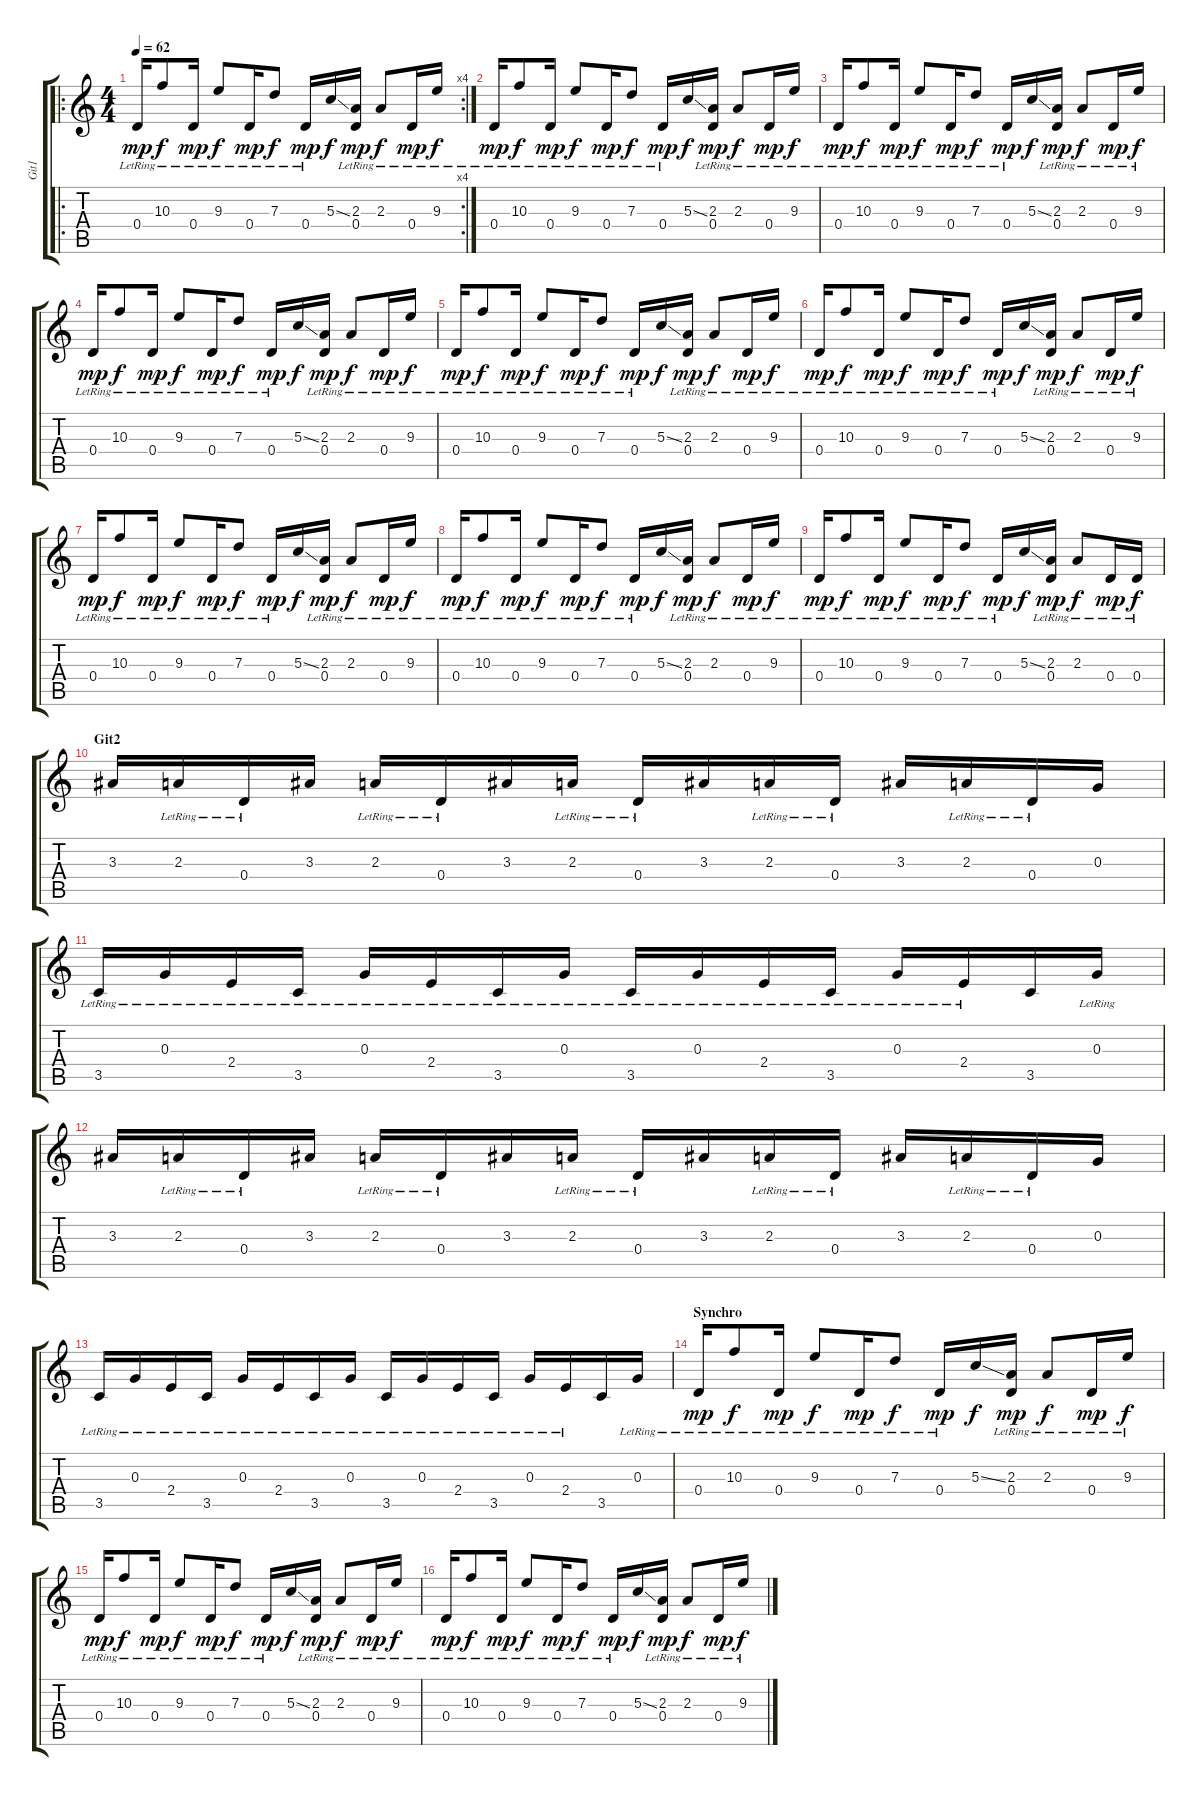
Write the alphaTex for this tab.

\track ("Git1" "Git1") {instrument electricguitarjazz}
\staff {score tabs}
\tuning (E4 B3 G3 D3 A2 E2) {hide}
\ro
\rc 4
\ts (4 4)
\tempo 62
\clef g2
\ks c
0.4{lr}.16{dy mp instrument electricguitarjazz} 10.3{lr}.8{dy f} 0.4{lr}.16{dy mp} 9.3{lr}.8{dy f} 0.4{lr}.16{dy mp} 7.3{lr}.8{dy f} 0.4{lr}.16{dy mp} 5.3{ss}.16{dy f} (2.3 0.4{lr}).16{dy mp} 2.3{lr}.8{dy f} 0.4{lr}.16{dy mp} 9.3{lr}.16{dy f} |
0.4{lr}.16{dy mp} 10.3{lr}.8{dy f} 0.4{lr}.16{dy mp} 9.3{lr}.8{dy f} 0.4{lr}.16{dy mp} 7.3{lr}.8{dy f} 0.4{lr}.16{dy mp} 5.3{ss}.16{dy f} (2.3 0.4{lr}).16{dy mp} 2.3{lr}.8{dy f} 0.4{lr}.16{dy mp} 9.3{lr}.16{dy f} |
0.4{lr}.16{dy mp} 10.3{lr}.8{dy f} 0.4{lr}.16{dy mp} 9.3{lr}.8{dy f} 0.4{lr}.16{dy mp} 7.3{lr}.8{dy f} 0.4{lr}.16{dy mp} 5.3{ss}.16{dy f} (2.3 0.4{lr}).16{dy mp} 2.3{lr}.8{dy f} 0.4{lr}.16{dy mp} 9.3{lr}.16{dy f} |
0.4{lr}.16{dy mp} 10.3{lr}.8{dy f} 0.4{lr}.16{dy mp} 9.3{lr}.8{dy f} 0.4{lr}.16{dy mp} 7.3{lr}.8{dy f} 0.4{lr}.16{dy mp} 5.3{ss}.16{dy f} (2.3 0.4{lr}).16{dy mp} 2.3{lr}.8{dy f} 0.4{lr}.16{dy mp} 9.3{lr}.16{dy f} |
0.4{lr}.16{dy mp} 10.3{lr}.8{dy f} 0.4{lr}.16{dy mp} 9.3{lr}.8{dy f} 0.4{lr}.16{dy mp} 7.3{lr}.8{dy f} 0.4{lr}.16{dy mp} 5.3{ss}.16{dy f} (2.3 0.4{lr}).16{dy mp} 2.3{lr}.8{dy f} 0.4{lr}.16{dy mp} 9.3{lr}.16{dy f} |
0.4{lr}.16{dy mp} 10.3{lr}.8{dy f} 0.4{lr}.16{dy mp} 9.3{lr}.8{dy f} 0.4{lr}.16{dy mp} 7.3{lr}.8{dy f} 0.4{lr}.16{dy mp} 5.3{ss}.16{dy f} (2.3 0.4{lr}).16{dy mp} 2.3{lr}.8{dy f} 0.4{lr}.16{dy mp} 9.3{lr}.16{dy f} |
0.4{lr}.16{dy mp} 10.3{lr}.8{dy f} 0.4{lr}.16{dy mp} 9.3{lr}.8{dy f} 0.4{lr}.16{dy mp} 7.3{lr}.8{dy f} 0.4{lr}.16{dy mp} 5.3{ss}.16{dy f} (2.3 0.4{lr}).16{dy mp} 2.3{lr}.8{dy f} 0.4{lr}.16{dy mp} 9.3{lr}.16{dy f} |
0.4{lr}.16{dy mp} 10.3{lr}.8{dy f} 0.4{lr}.16{dy mp} 9.3{lr}.8{dy f} 0.4{lr}.16{dy mp} 7.3{lr}.8{dy f} 0.4{lr}.16{dy mp} 5.3{ss}.16{dy f} (2.3 0.4{lr}).16{dy mp} 2.3{lr}.8{dy f} 0.4{lr}.16{dy mp} 9.3{lr}.16{dy f} |
0.4{lr}.16{dy mp} 10.3{lr}.8{dy f} 0.4{lr}.16{dy mp} 9.3{lr}.8{dy f} 0.4{lr}.16{dy mp} 7.3{lr}.8{dy f} 0.4{lr}.16{dy mp} 5.3{ss}.16{dy f} (2.3 0.4{lr}).16{dy mp} 2.3{lr}.8{dy f} 0.4{lr}.16{dy mp} 0.4{lr}.16{dy f} |
\section ("" "Git2")
3.3.16 2.3{lr}.16 0.4{lr}.16 3.3.16 2.3{lr}.16 0.4{lr}.16 3.3.16 2.3{lr}.16 0.4{lr}.16 3.3.16 2.3{lr}.16 0.4{lr}.16 3.3.16 2.3{lr}.16 0.4{lr}.16 0.3.16 |
3.5{lr}.16 0.3{lr}.16 2.4{lr}.16 3.5{lr}.16 0.3{lr}.16 2.4{lr}.16 3.5{lr}.16 0.3{lr}.16 3.5{lr}.16 0.3{lr}.16 2.4{lr}.16 3.5{lr}.16 0.3{lr}.16 2.4{lr}.16 3.5.16 0.3{lr}.16 |
3.3.16 2.3{lr}.16 0.4{lr}.16 3.3.16 2.3{lr}.16 0.4{lr}.16 3.3.16 2.3{lr}.16 0.4{lr}.16 3.3.16 2.3{lr}.16 0.4{lr}.16 3.3.16 2.3{lr}.16 0.4{lr}.16 0.3.16 |
3.5{lr}.16 0.3{lr}.16 2.4{lr}.16 3.5{lr}.16 0.3{lr}.16 2.4{lr}.16 3.5{lr}.16 0.3{lr}.16 3.5{lr}.16 0.3{lr}.16 2.4{lr}.16 3.5{lr}.16 0.3{lr}.16 2.4{lr}.16 3.5.16 0.3{lr}.16 |
\section ("" "Synchro")
0.4{lr}.16{dy mp} 10.3{lr}.8{dy f} 0.4{lr}.16{dy mp} 9.3{lr}.8{dy f} 0.4{lr}.16{dy mp} 7.3{lr}.8{dy f} 0.4{lr}.16{dy mp} 5.3{ss}.16{dy f} (2.3 0.4{lr}).16{dy mp} 2.3{lr}.8{dy f} 0.4{lr}.16{dy mp} 9.3{lr}.16{dy f} |
0.4{lr}.16{dy mp} 10.3{lr}.8{dy f} 0.4{lr}.16{dy mp} 9.3{lr}.8{dy f} 0.4{lr}.16{dy mp} 7.3{lr}.8{dy f} 0.4{lr}.16{dy mp} 5.3{ss}.16{dy f} (2.3 0.4{lr}).16{dy mp} 2.3{lr}.8{dy f} 0.4{lr}.16{dy mp} 9.3{lr}.16{dy f} |
0.4{lr}.16{dy mp} 10.3{lr}.8{dy f} 0.4{lr}.16{dy mp} 9.3{lr}.8{dy f} 0.4{lr}.16{dy mp} 7.3{lr}.8{dy f} 0.4{lr}.16{dy mp} 5.3{ss}.16{dy f} (2.3 0.4{lr}).16{dy mp} 2.3{lr}.8{dy f} 0.4{lr}.16{dy mp} 9.3{lr}.16{dy f}
